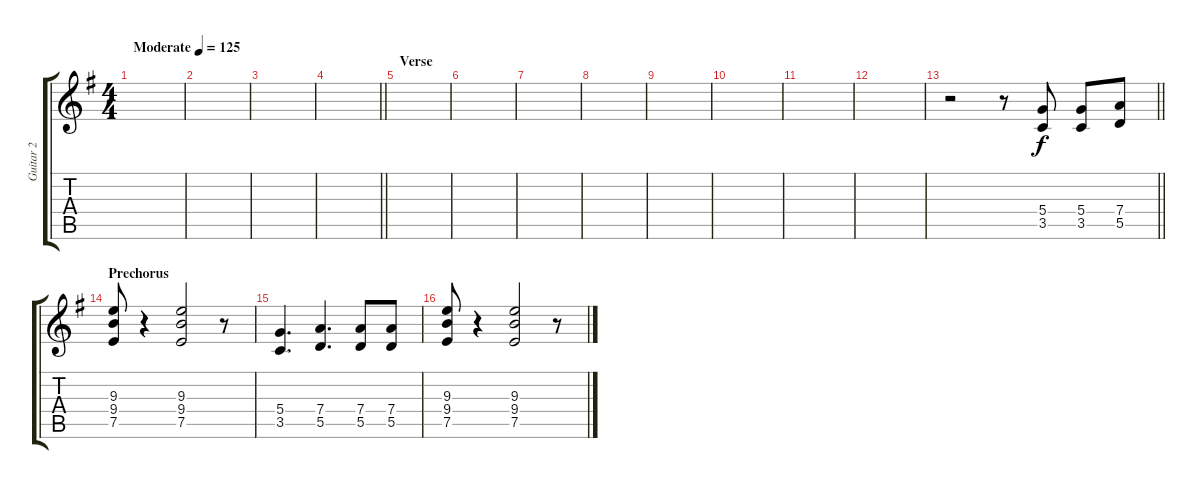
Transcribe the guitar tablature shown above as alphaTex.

\track ("Guitar 2" "Guitar 2") {instrument overdrivenguitar}
\staff {score tabs}
\tuning (E4 B3 G3 D3 A2 E2) {hide}
\ts (4 4)
\tempo (125 "Moderate")
\clef g2
\ks eminor
|
|
|
\barLineRight lightlight
|
\section ("" "Verse")
|
|
|
|
|
|
|
|
\barLineRight lightlight
r.2 r.8 (5.4 3.5).8 (5.4 3.5).8 (7.4 5.5).8 |
\section ("" "Prechorus")
(9.3 9.4 7.5).8 r.4 (9.3 9.4 7.5).2 r.8 |
(5.4 3.5).4{d} (7.4 5.5).4{d} (7.4 5.5).8 (7.4 5.5).8 |
(9.3 9.4 7.5).8 r.4 (9.3 9.4 7.5).2 r.8
